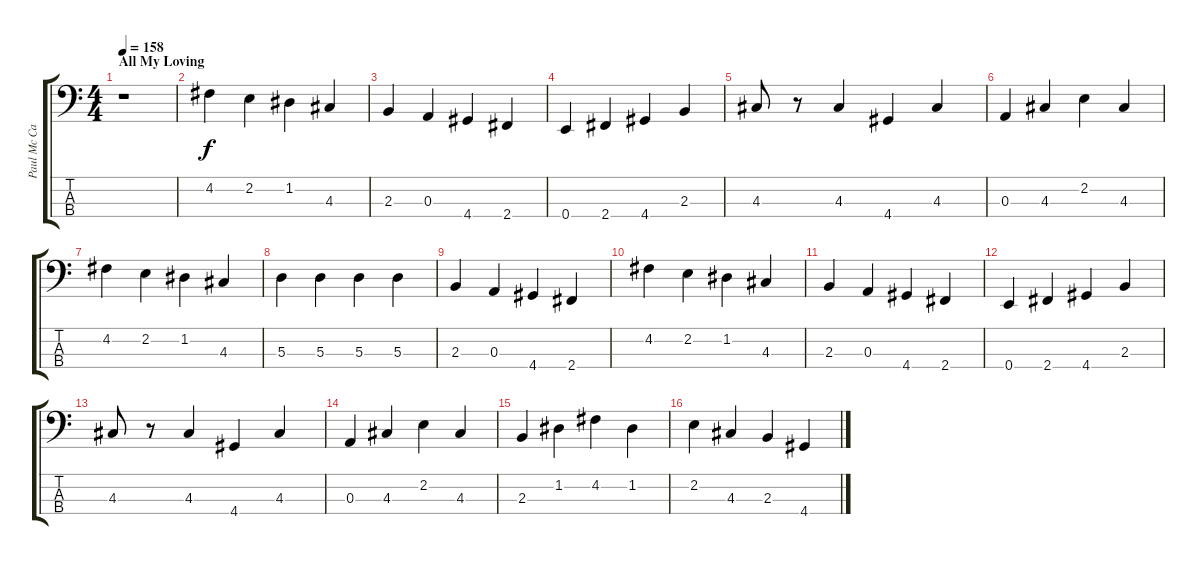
\track ("Paul Mc Cartney" "Paul Mc Ca") {instrument electricbassfinger}
\staff {score tabs}
\tuning (G2 D2 A1 E1) {hide}
\ts (4 4)
\section ("" "All My Loving")
\tempo 158
\clef f4
\ks c
r.1{dy f instrument electricbassfinger} |
4.2.4 2.2.4 1.2.4 4.3.4 |
2.3.4 0.3.4 4.4.4 2.4.4 |
0.4.4 2.4.4 4.4.4 2.3.4 |
4.3.8 r.8 4.3.4 4.4.4 4.3.4 |
0.3.4 4.3.4 2.2.4 4.3.4 |
4.2.4 2.2.4 1.2.4 4.3.4 |
5.3.4 5.3.4 5.3.4 5.3.4 |
2.3.4 0.3.4 4.4.4 2.4.4 |
4.2.4 2.2.4 1.2.4 4.3.4 |
2.3.4 0.3.4 4.4.4 2.4.4 |
0.4.4 2.4.4 4.4.4 2.3.4 |
4.3.8 r.8 4.3.4 4.4.4 4.3.4 |
0.3.4 4.3.4 2.2.4 4.3.4 |
2.3.4 1.2.4 4.2.4 1.2.4 |
2.2.4 4.3.4 2.3.4 4.4.4
